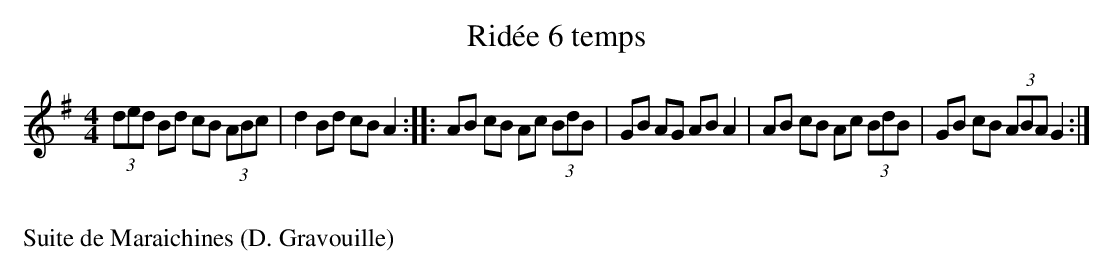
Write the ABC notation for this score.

X:1
T:Rid\'ee 6 temps
M:4/4
L:1/8
K:G
(3ded Bd cB (3ABc|d2 Bd cB A2:|\
|:AB cB Ac (3BdB|GB AG AB A2|\
AB cB Ac (3BdB|GB cB (3ABA G2:|
